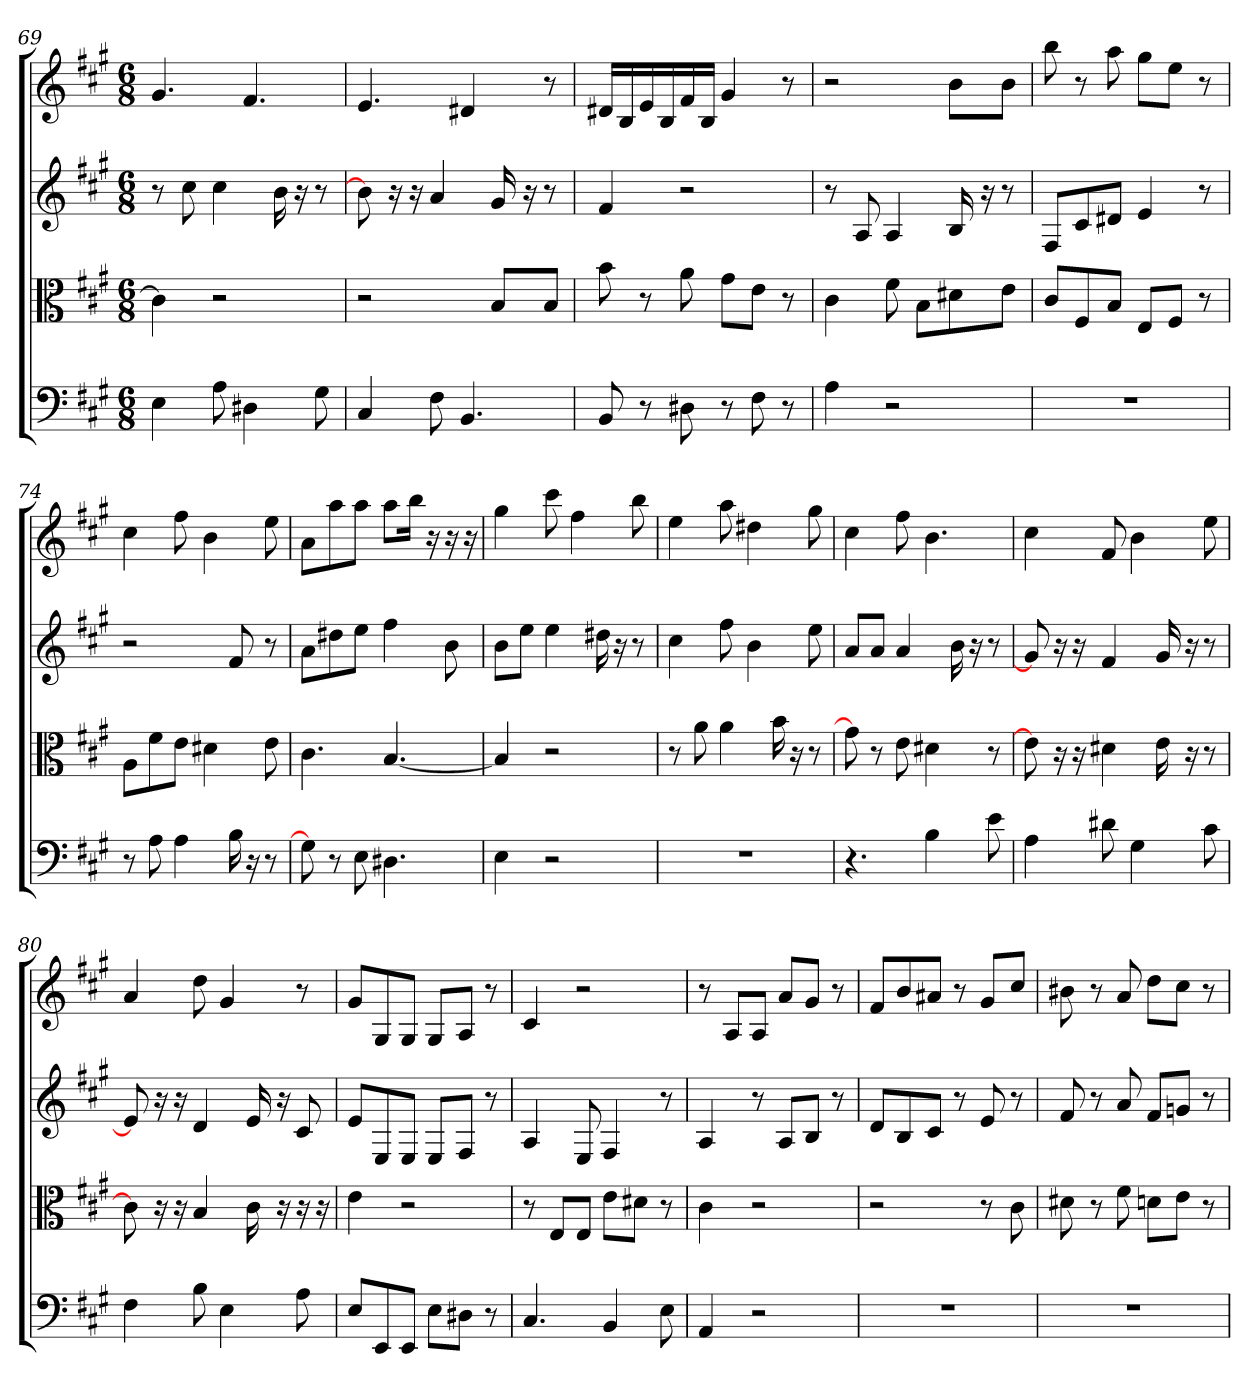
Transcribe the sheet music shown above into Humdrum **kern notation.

**kern	**kern	**kern	**kern
*part4	*part3	*part2	*part1
*staff4	*staff3	*staff2	*staff1
*clefF4	*clefC3	*clefG2	*clefG2
*k[f#c#g#]	*k[f#c#g#]	*k[f#c#g#]	*k[f#c#g#]
*A:	*A:	*A:	*A:
*M6/8	*M6/8	*M6/8	*M6/8
=69	=69	=69	=69
4E	4c#]	8r	4.g#
.	.	8cc#	.
8A	2r	4cc#	.
4D#X	.	.	4.f#
.	.	16b	.
.	.	16r	.
8G#	.	8r	.
=70	=70	=70	=70
4C#	2r	8b]	4.e
.	.	16r	.
.	.	16r	.
8F#	.	4a	.
4.BB	.	.	4d#X
.	8B/L	16g#	.
.	.	16r	.
.	8B/J	8r	8r
=71	=71	=71	=71
8BB	8b	4f#	16d#X/LL
.	.	.	16B/
8r	8r	.	16e/
.	.	.	16B/
8D#X	8a	2r	16f#/
.	.	.	16B/JJ
8r	8g#\L	.	4g#
8F#	8e\J	.	.
8r	8r	.	8r
=72	=72	=72	=72
4A	4c#	8r	2r
.	.	8A	.
2r	8f#	4A	.
.	8B\L	.	.
.	8d#X\	16B	8b\L
.	.	16r	.
.	8e\J	8r	8b\J
=73	=73	=73	=73
2.r	8c#/L	8F#/L	8bb
.	8F#/	8c#/	8r
.	8B/J	8d#X/J	8aa
.	8E/L	4e	8gg#\L
.	8F#/J	.	8ee\J
.	8r	8r	8r
=74	=74	=74	=74
8r	8A\L	2r	4cc#
8A	8f#\	.	.
4A	8e\J	.	8ff#
.	4d#X	.	4b
16B	.	8f#	.
16r	.	.	.
8r	8e	8r	8ee
=75	=75	=75	=75
8G#]	4.c#	8a\L	8a\L
8r	.	8dd#X\	8aa\
8E	.	8ee\J	8aa\J
4.D#X	[4.B	4ff#	8aa\L
.	.	.	16bb\Jk
.	.	.	16r
.	.	8b	16r
.	.	.	16r
=76	=76	=76	=76
4E	4B]	8b\L	4gg#
.	.	8ee\J	.
2r	2r	4ee	8ccc#
.	.	.	4ff#
.	.	16dd#X	.
.	.	16r	.
.	.	8r	8bb
=77	=77	=77	=77
2.r	8r	4cc#	4ee
.	8a	.	.
.	4a	8ff#	8aa
.	.	4b	4dd#X
.	16b	.	.
.	16r	.	.
.	8r	8ee	8gg#
=78	=78	=78	=78
4.r	8g#]	8a/L	4cc#
.	8r	8a/J	.
.	8e	4a	8ff#
4B	4d#X	.	4.b
.	.	16b	.
.	.	16r	.
8e	8r	8r	.
=79	=79	=79	=79
4A	8e]	8g#]	4cc#
.	16r	16r	.
.	16r	16r	.
8d#X	4d#X	4f#	8f#
4G#	.	.	4b
.	16e	16g#	.
.	16r	16r	.
8c#	8r	8r	8ee
=80	=80	=80	=80
4F#	8c#]	8e]	4a
.	16r	16r	.
.	16r	16r	.
8B	4B	4d	8dd
4E	.	.	4g#
.	16c#	16e	.
.	16r	16r	.
8A	16r	8c#	8r
.	16r	.	.
=81	=81	=81	=81
8E/L	4e	8e/L	8g#/L
8EE/	.	8E/	8G#/
8EE/J	2r	8E/J	8G#/J
8E\L	.	8E/L	8G#/L
8D#X\J	.	8F#/J	8A/J
8r	.	8r	8r
=82	=82	=82	=82
4.C#	8r	4A	4c#
.	8E/L	.	.
.	8E/J	8E	2r
4BB	8e\L	4F#	.
.	8d#X\J	.	.
8E	8r	8r	.
=83	=83	=83	=83
4AA	4c#	4A	8r
.	.	.	8A/L
2r	2r	8r	8A/J
.	.	8A/L	8a/L
.	.	8B/J	8g#/J
.	.	8r	8r
=84	=84	=84	=84
2.r	2r	8d/L	8f#/L
.	.	8B/	8b/
.	.	8c#/J	8a#X/J
.	.	8r	8r
.	8r	8e	8g#/L
.	8c#	8r	8cc#/J
=85	=85	=85	=85
2.r	8d#X	8f#	8b#X
.	8r	8r	8r
.	8f#	8a	8a
.	8dn\L	8f#/L	8dd\L
.	8e\J	8gn/J	8cc#\J
.	8r	8r	8r
=	=	=	=
*-	*-	*-	*-
